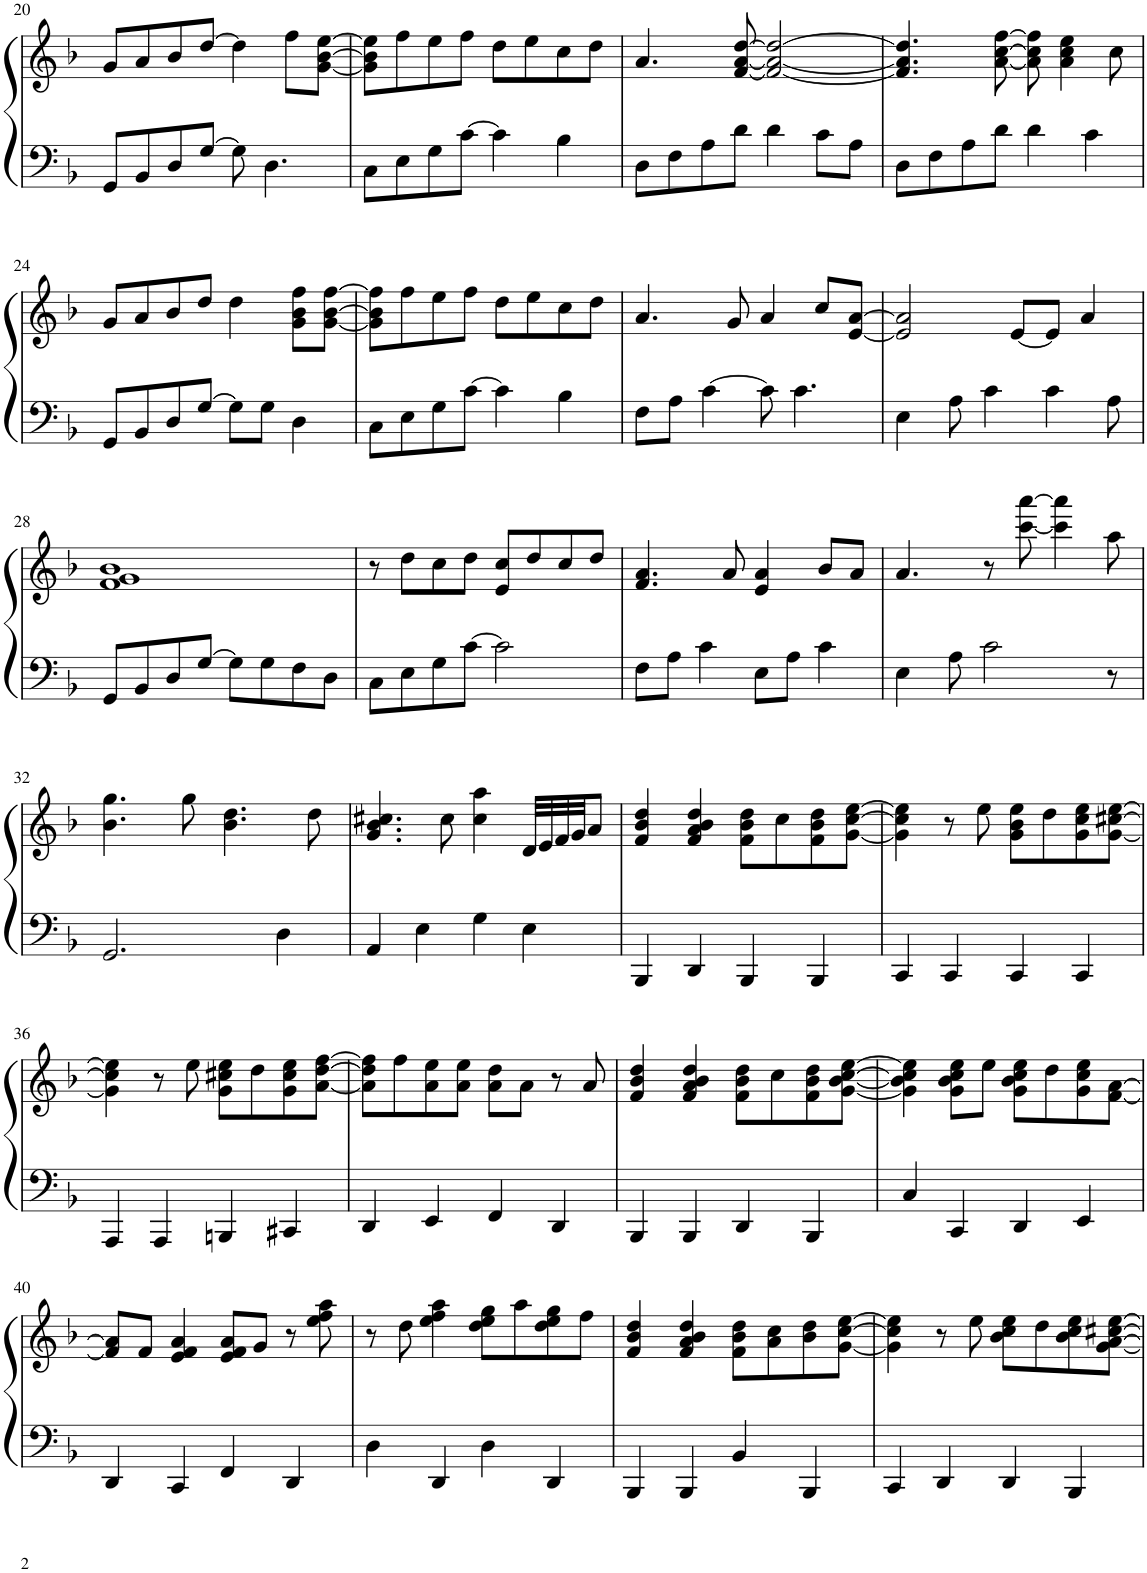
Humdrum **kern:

**kern	**kern
*part1	*part1
*staff2	*staff1
*I"Piano	*
*I'Pno.	*
!!LO:PB:g=z
*clefF4	*clefG2
*k[b-]	*k[b-]
*M4/4	*M4/4
=20	=20
8GG/L	8g/L
8BB-/	8a/
8D/	8b-/
[8G/J	[8dd/J
8G\]	4dd\]
4.D\	.
.	8ff\L
.	[8g\ [8b-\ [8ee\J
=21	=21
8C\L	8g\] 8b-\] 8ee\]L
8E\	8ff\
8G\	8ee\
[8c\J	8ff\J
4c\]	8dd\L
.	8ee\
4B-\	8cc\
.	8dd\J
=22	=22
8D\L	4.a/
8F\	.
8A\	.
8d\J	[8f/ [8a/ [8dd/
4d\	2f/_ 2a/_ 2dd/_
8c\L	.
8A\J	.
=23	=23
8D\L	4.f/] 4.a/] 4.dd/]
8F\	.
8A\	.
8d\J	[8a\ [8cc\ [8ff\
4d\	8a\] 8cc\] 8ff\]
.	4a\ 4cc\ 4ee\
4c\	.
.	8cc\
!!LO:LB:g=z
=24	=24
8GG/L	8g/L
8BB-/	8a/
8D/	8b-/
[8G/J	8dd/J
8G\L]	4dd\
8G\J	.
4D\	8g\ 8b-\ 8ff\L
.	[8g\ [8b-\ [8ff\J
=25	=25
8C\L	8g\] 8b-\] 8ff\]L
8E\	8ff\
8G\	8ee\
[8c\J	8ff\J
4c\]	8dd\L
.	8ee\
4B-\	8cc\
.	8dd\J
=26	=26
8F\L	4.a/
8A\J	.
[4c\	.
.	8g/
8c\]	4a/
4.c\	.
.	8cc/L
.	[8e/ [8a/J
=27	=27
4E\	2e/] 2a/]
8A\	.
4c\	.
.	[8e/L
4c\	8e/J]
.	4a/
8A\	.
!!LO:LB:g=z
=28	=28
8GG/L	1f 1g 1b-
8BB-/	.
8D/	.
[8G/J	.
8G\L]	.
8G\	.
8F\	.
8D\J	.
=29	=29
8C\L	8r
8E\	8dd\L
8G\	8cc\
[8c\J	8dd\J
2c\]	8e/ 8cc/L
.	8dd/
.	8cc/
.	8dd/J
=30	=30
8F\L	4.f/ 4.a/
8A\J	.
4c\	.
.	8a/
8E\L	4e/ 4a/
8A\J	.
4c\	8b-/L
.	8a/J
=31	=31
4E\	4.a/
8A\	.
2c\	8r
.	[8ccc\ [8aaa\
.	4ccc\] 4aaa\]
8r	8aa\
!!LO:LB:g=z
=32	=32
2.GG/	4.b-\ 4.gg\
.	8gg\
.	4.b-\ 4.dd\
4D\	.
.	8dd\
=33	=33
4AA/	4.g/ 4.b-/ 4.cc#X/
4E\	.
.	8cc#\
4G\	4cc#\ 4aa\
4E\	32d/LLL
.	32e/
.	32f/
.	32g/JJ
.	8a/J
=34	=34
4BBB-/	4f/ 4b-/ 4dd/
4DD/	4f/ 4a/ 4b-/ 4dd/
4BBB-/	8f\ 8b-\ 8dd\L
.	8cc\
4BBB-/	8f\ 8b-\ 8dd\
.	[8g\ [8cc\ [8ee\J
=35	=35
4CC/	4g\] 4cc\] 4ee\]
4CC/	8r
.	8ee\
4CC/	8g\ 8b-\ 8ee\L
.	8dd\
4CC/	8g\ 8cc\ 8ee\
.	[8g\ [8cc#X\ [8ee\J
!!LO:LB:g=z
=36	=36
4AAA/	4g\] 4cc#\] 4ee\]
4AAA/	8r
.	8ee\
4BBBn/	8g\ 8cc#X\ 8ee\L
.	8dd\
4CC#X/	8g\ 8cc#\ 8ee\
.	[8a\ [8dd\ [8ff\J
=37	=37
4DD/	8a\] 8dd\] 8ff\]L
.	8ff\
4EE/	8a\ 8ee\
.	8a\ 8ee\J
4FF/	8a\ 8dd\L
.	8a\J
4DD/	8r
.	8a/
=38	=38
4BBB-/	4f/ 4b-/ 4dd/
4BBB-/	4f/ 4a/ 4b-/ 4dd/
4DD/	8f\ 8b-\ 8dd\L
.	8cc\
4BBB-/	8f\ 8b-\ 8dd\
.	[8g\ [8b-\ [8cc\ [8ee\J
=39	=39
4C/	4g\] 4b-\] 4cc\] 4ee\]
4CC/	8g\ 8b-\ 8cc\ 8ee\L
.	8ee\J
4DD/	8g\ 8b-\ 8cc\ 8ee\L
.	8dd\
4EE/	8g\ 8cc\ 8ee\
.	[8f\ [8a\J
!!LO:LB:g=z
=40	=40
4DD/	8f/] 8a/]L
.	8f/J
4CC/	4e/ 4f/ 4a/
4FF/	8e/ 8f/ 8a/L
.	8g/J
4DD/	8r
.	8ee\ 8ff\ 8aa\
=41	=41
4D\	8r
.	8dd\
4DD/	4ee\ 4ff\ 4aa\
4D\	8dd\ 8ee\ 8gg\L
.	8aa\
4DD/	8dd\ 8ee\ 8gg\
.	8ff\J
=42	=42
4BBB-/	4f/ 4b-/ 4dd/
4BBB-/	4f/ 4a/ 4b-/ 4dd/
4BB-/	8f\ 8b-\ 8dd\L
.	8a\ 8cc\
4BBB-/	8b-\ 8dd\
.	[8g\ [8cc\ [8ee\J
=43	=43
4CC/	4g\] 4cc\] 4ee\]
4DD/	8r
.	8ee\
4DD/	8b-\ 8cc\ 8ee\L
.	8dd\
4BBB-/	8b-\ 8cc\ 8ee\
.	[8g\ [8a\ [8cc#X\ [8ee\J
=	=
*-	*-
